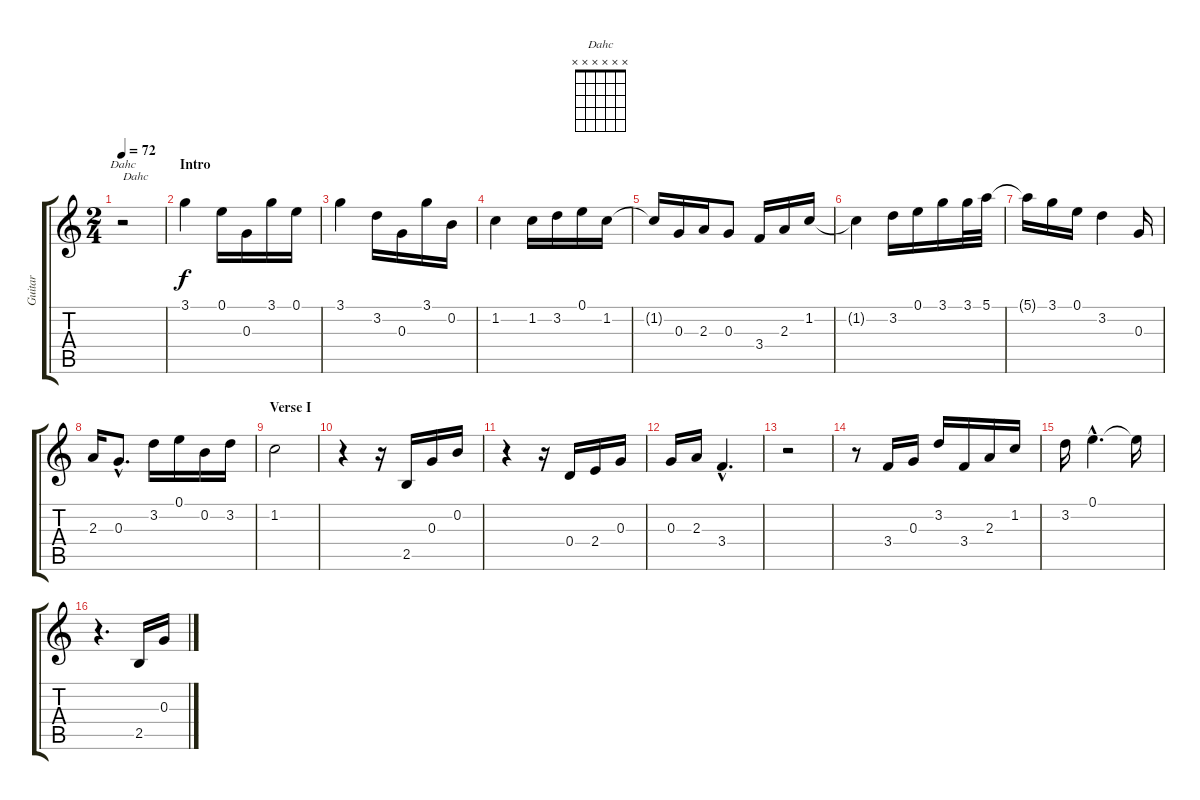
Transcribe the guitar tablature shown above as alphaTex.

\track ("Guitar" "Guitar") {instrument acousticguitarsteel}
\staff {score tabs}
\tuning (E4 B3 G3 D3 A2 E2) {hide}
\chord ("Dahc" x x x x x x)
\ts (2 4)
\tempo 72
\clef g2
\ks c
r.2{ch "Dahc" txt "Dahc" dy f instrument acousticguitarsteel} |
\section ("" "Intro")
3.1.4 0.1.16 0.3.16 3.1.16 0.1.16 |
3.1.4 3.2.16 0.3.16 3.1.16 0.2.16 |
1.2.4 1.2.16 3.2.16 0.1.16 1.2.16 |
1.2{t}.16 0.3.16 2.3.16 0.3.8 3.4.16 2.3.16 1.2.16 |
1.2{t}.4 3.2.16 0.1.16 3.1.16 3.1.32 5.1.32 |
5.1{t}.16 3.1.16 0.1.16 3.2.4 0.3.16 |
2.3.16 0.3{hac}.8{d} 3.2.16 0.1.16 0.2.16 3.2.16 |
\section ("" "Verse I")
1.2.2 |
r.4 r.16 2.5.16 0.3.16 0.2.16 |
r.4 r.16 0.4.16 2.4.16 0.3.16 |
0.3.16 2.3.16 3.4{hac}.4{d} |
r.2 |
r.8 3.4.16 0.3.16 3.2.16 3.4.16 2.3.16 1.2.16 |
3.2.16 0.1{hac}.4{d} 0.1{t}.16 |
r.4{d} 2.5.16 0.3.16
